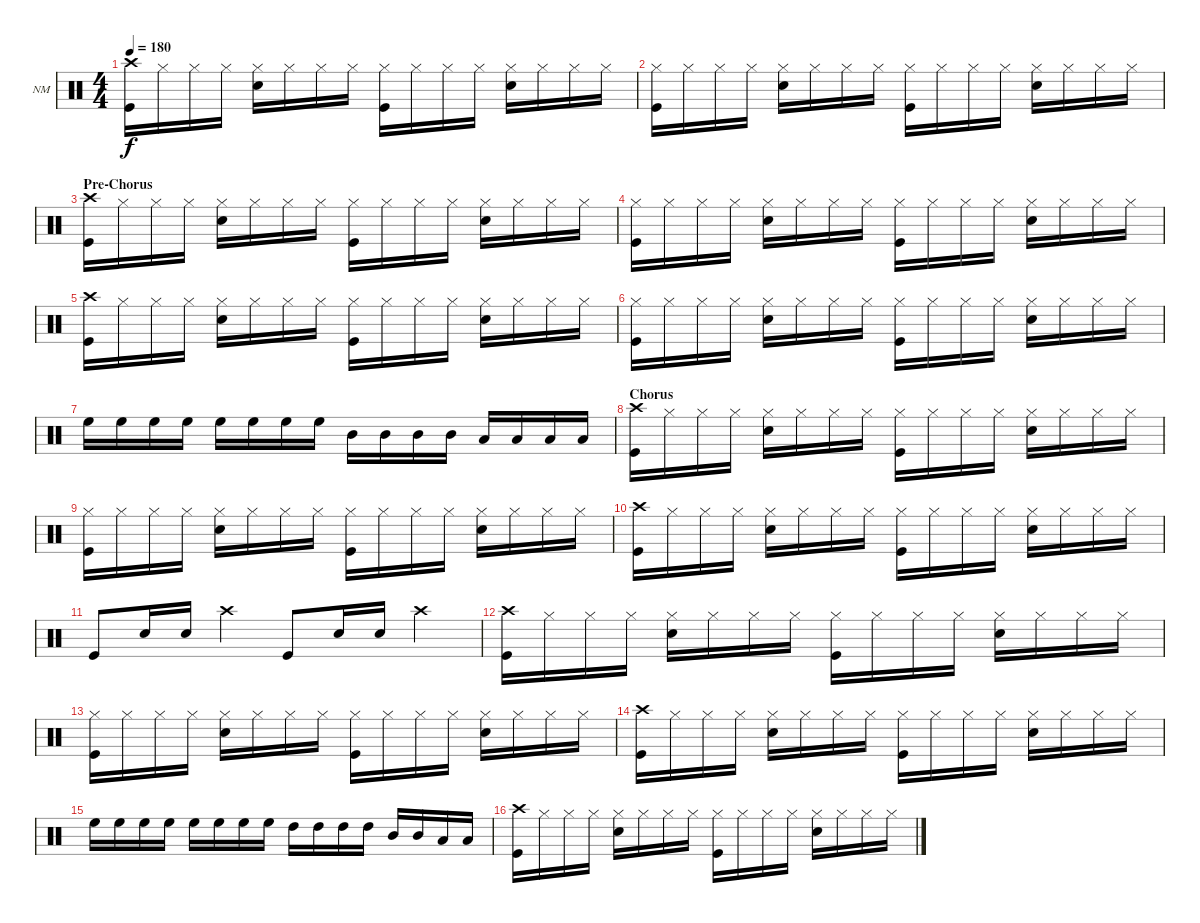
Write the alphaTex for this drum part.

\bracketExtendMode groupsimilarinstruments
\firstSystemTrackNameOrientation horizontal
\otherSystemsTrackNameOrientation horizontal
\track ("Nicko Mcbrain" "NM") {instrument percussion}
\staff {score}
\articulation defaults
\ts (4 4)
\tempo 180
\clef neutral
\ks c
("Crash high (hit)" "Kick (hit)").16{dy f} "Hi-Hat (closed)".16 "Hi-Hat (closed)".16 "Hi-Hat (closed)".16 ("Hi-Hat (closed)" "Snare (hit) 2").16 "Hi-Hat (closed)".16 "Hi-Hat (closed)".16 "Hi-Hat (closed)".16 ("Hi-Hat (closed)" "Kick (hit)").16 "Hi-Hat (closed)".16 "Hi-Hat (closed)".16 "Hi-Hat (closed)".16 ("Hi-Hat (closed)" "Snare (hit) 2").16 "Hi-Hat (closed)".16 "Hi-Hat (closed)".16 "Hi-Hat (closed)".16 |
("Hi-Hat (closed)" "Kick (hit)").16 "Hi-Hat (closed)".16 "Hi-Hat (closed)".16 "Hi-Hat (closed)".16 ("Hi-Hat (closed)" "Snare (hit) 2").16 "Hi-Hat (closed)".16 "Hi-Hat (closed)".16 "Hi-Hat (closed)".16 ("Hi-Hat (closed)" "Kick (hit)").16 "Hi-Hat (closed)".16 "Hi-Hat (closed)".16 "Hi-Hat (closed)".16 ("Hi-Hat (closed)" "Snare (hit) 2").16 "Hi-Hat (closed)".16 "Hi-Hat (closed)".16 "Hi-Hat (closed)".16 |
\section ("" "Pre-Chorus")
("Crash high (hit)" "Kick (hit)").16 "Hi-Hat (closed)".16 "Hi-Hat (closed)".16 "Hi-Hat (closed)".16 ("Hi-Hat (closed)" "Snare (hit) 2").16 "Hi-Hat (closed)".16 "Hi-Hat (closed)".16 "Hi-Hat (closed)".16 ("Hi-Hat (closed)" "Kick (hit)").16 "Hi-Hat (closed)".16 "Hi-Hat (closed)".16 "Hi-Hat (closed)".16 ("Hi-Hat (closed)" "Snare (hit) 2").16 "Hi-Hat (closed)".16 "Hi-Hat (closed)".16 "Hi-Hat (closed)".16 |
("Hi-Hat (closed)" "Kick (hit)").16 "Hi-Hat (closed)".16 "Hi-Hat (closed)".16 "Hi-Hat (closed)".16 ("Hi-Hat (closed)" "Snare (hit) 2").16 "Hi-Hat (closed)".16 "Hi-Hat (closed)".16 "Hi-Hat (closed)".16 ("Hi-Hat (closed)" "Kick (hit)").16 "Hi-Hat (closed)".16 "Hi-Hat (closed)".16 "Hi-Hat (closed)".16 ("Hi-Hat (closed)" "Snare (hit) 2").16 "Hi-Hat (closed)".16 "Hi-Hat (closed)".16 "Hi-Hat (closed)".16 |
("Crash high (hit)" "Kick (hit)").16 "Hi-Hat (closed)".16 "Hi-Hat (closed)".16 "Hi-Hat (closed)".16 ("Hi-Hat (closed)" "Snare (hit) 2").16 "Hi-Hat (closed)".16 "Hi-Hat (closed)".16 "Hi-Hat (closed)".16 ("Hi-Hat (closed)" "Kick (hit)").16 "Hi-Hat (closed)".16 "Hi-Hat (closed)".16 "Hi-Hat (closed)".16 ("Hi-Hat (closed)" "Snare (hit) 2").16 "Hi-Hat (closed)".16 "Hi-Hat (closed)".16 "Hi-Hat (closed)".16 |
("Hi-Hat (closed)" "Kick (hit)").16 "Hi-Hat (closed)".16 "Hi-Hat (closed)".16 "Hi-Hat (closed)".16 ("Hi-Hat (closed)" "Snare (hit) 2").16 "Hi-Hat (closed)".16 "Hi-Hat (closed)".16 "Hi-Hat (closed)".16 ("Hi-Hat (closed)" "Kick (hit)").16 "Hi-Hat (closed)".16 "Hi-Hat (closed)".16 "Hi-Hat (closed)".16 ("Hi-Hat (closed)" "Snare (hit) 2").16 "Hi-Hat (closed)".16 "Hi-Hat (closed)".16 "Hi-Hat (closed)".16 |
"High Floor Tom (hit)".16 "High Floor Tom (hit)".16 "High Floor Tom (hit)".16 "High Floor Tom (hit)".16 "High Floor Tom (hit)".16 "High Floor Tom (hit)".16 "High Floor Tom (hit)".16 "High Floor Tom (hit)".16 "Mid Tom (hit)".16 "Mid Tom (hit)".16 "Mid Tom (hit)".16 "Mid Tom (hit)".16 "Low Tom (hit)".16 "Low Tom (hit)".16 "Low Tom (hit)".16 "Low Tom (hit)".16 |
\section ("" "Chorus")
("Crash high (hit)" "Kick (hit)").16 "Hi-Hat (closed)".16 "Hi-Hat (closed)".16 "Hi-Hat (closed)".16 ("Hi-Hat (closed)" "Snare (hit) 2").16 "Hi-Hat (closed)".16 "Hi-Hat (closed)".16 "Hi-Hat (closed)".16 ("Hi-Hat (closed)" "Kick (hit)").16 "Hi-Hat (closed)".16 "Hi-Hat (closed)".16 "Hi-Hat (closed)".16 ("Hi-Hat (closed)" "Snare (hit) 2").16 "Hi-Hat (closed)".16 "Hi-Hat (closed)".16 "Hi-Hat (closed)".16 |
("Hi-Hat (closed)" "Kick (hit)").16 "Hi-Hat (closed)".16 "Hi-Hat (closed)".16 "Hi-Hat (closed)".16 ("Hi-Hat (closed)" "Snare (hit) 2").16 "Hi-Hat (closed)".16 "Hi-Hat (closed)".16 "Hi-Hat (closed)".16 ("Hi-Hat (closed)" "Kick (hit)").16 "Hi-Hat (closed)".16 "Hi-Hat (closed)".16 "Hi-Hat (closed)".16 ("Hi-Hat (closed)" "Snare (hit) 2").16 "Hi-Hat (closed)".16 "Hi-Hat (closed)".16 "Hi-Hat (closed)".16 |
("Crash high (hit)" "Kick (hit)").16 "Hi-Hat (closed)".16 "Hi-Hat (closed)".16 "Hi-Hat (closed)".16 ("Hi-Hat (closed)" "Snare (hit) 2").16 "Hi-Hat (closed)".16 "Hi-Hat (closed)".16 "Hi-Hat (closed)".16 ("Hi-Hat (closed)" "Kick (hit)").16 "Hi-Hat (closed)".16 "Hi-Hat (closed)".16 "Hi-Hat (closed)".16 ("Hi-Hat (closed)" "Snare (hit) 2").16 "Hi-Hat (closed)".16 "Hi-Hat (closed)".16 "Hi-Hat (closed)".16 |
"Kick (hit)".8 "Snare (hit) 2".16 "Snare (hit) 2".16 "Crash high (hit)".4 "Kick (hit)".8 "Snare (hit) 2".16 "Snare (hit) 2".16 "Crash high (hit)".4 |
("Crash high (hit)" "Kick (hit)").16 "Hi-Hat (closed)".16 "Hi-Hat (closed)".16 "Hi-Hat (closed)".16 ("Hi-Hat (closed)" "Snare (hit) 2").16 "Hi-Hat (closed)".16 "Hi-Hat (closed)".16 "Hi-Hat (closed)".16 ("Hi-Hat (closed)" "Kick (hit)").16 "Hi-Hat (closed)".16 "Hi-Hat (closed)".16 "Hi-Hat (closed)".16 ("Hi-Hat (closed)" "Snare (hit) 2").16 "Hi-Hat (closed)".16 "Hi-Hat (closed)".16 "Hi-Hat (closed)".16 |
("Hi-Hat (closed)" "Kick (hit)").16 "Hi-Hat (closed)".16 "Hi-Hat (closed)".16 "Hi-Hat (closed)".16 ("Hi-Hat (closed)" "Snare (hit) 2").16 "Hi-Hat (closed)".16 "Hi-Hat (closed)".16 "Hi-Hat (closed)".16 ("Hi-Hat (closed)" "Kick (hit)").16 "Hi-Hat (closed)".16 "Hi-Hat (closed)".16 "Hi-Hat (closed)".16 ("Hi-Hat (closed)" "Snare (hit) 2").16 "Hi-Hat (closed)".16 "Hi-Hat (closed)".16 "Hi-Hat (closed)".16 |
("Crash high (hit)" "Kick (hit)").16 "Hi-Hat (closed)".16 "Hi-Hat (closed)".16 "Hi-Hat (closed)".16 ("Hi-Hat (closed)" "Snare (hit) 2").16 "Hi-Hat (closed)".16 "Hi-Hat (closed)".16 "Hi-Hat (closed)".16 ("Hi-Hat (closed)" "Kick (hit)").16 "Hi-Hat (closed)".16 "Hi-Hat (closed)".16 "Hi-Hat (closed)".16 ("Hi-Hat (closed)" "Snare (hit) 2").16 "Hi-Hat (closed)".16 "Hi-Hat (closed)".16 "Hi-Hat (closed)".16 |
"High Floor Tom (hit)".16 "High Floor Tom (hit)".16 "High Floor Tom (hit)".16 "High Floor Tom (hit)".16 "High Floor Tom (hit)".16 "High Floor Tom (hit)".16 "High Floor Tom (hit)".16 "High Floor Tom (hit)".16 "High Tom (hit)".16 "High Tom (hit)".16 "High Tom (hit)".16 "High Tom (hit)".16 "Mid Tom (hit)".16 "Mid Tom (hit)".16 "Low Tom (hit)".16 "Low Tom (hit)".16 |
("Crash high (hit)" "Kick (hit)").16 "Hi-Hat (closed)".16 "Hi-Hat (closed)".16 "Hi-Hat (closed)".16 ("Hi-Hat (closed)" "Snare (hit) 2").16 "Hi-Hat (closed)".16 "Hi-Hat (closed)".16 "Hi-Hat (closed)".16 ("Hi-Hat (closed)" "Kick (hit)").16 "Hi-Hat (closed)".16 "Hi-Hat (closed)".16 "Hi-Hat (closed)".16 ("Hi-Hat (closed)" "Snare (hit) 2").16 "Hi-Hat (closed)".16 "Hi-Hat (closed)".16 "Hi-Hat (closed)".16
